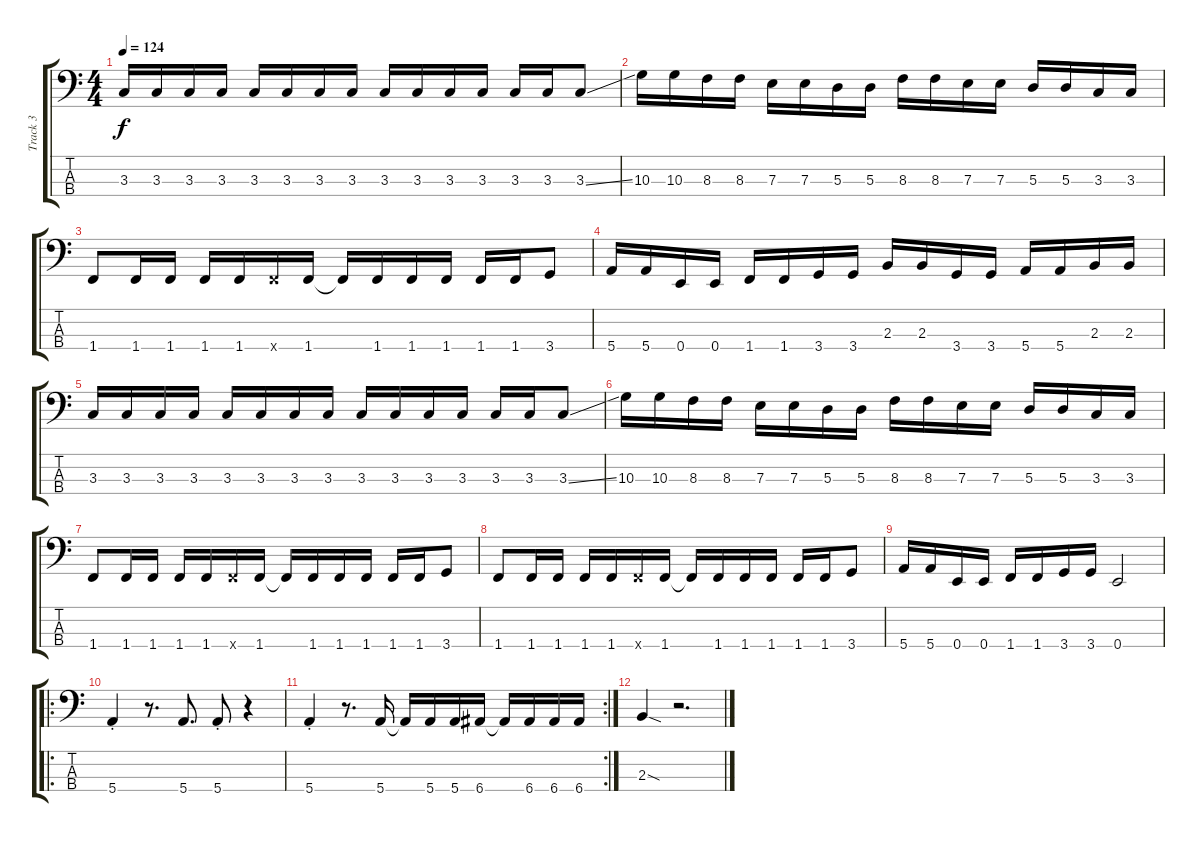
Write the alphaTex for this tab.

\track ("Track 3" "Track 3") {instrument electricbasspick}
\staff {score tabs}
\tuning (G2 D2 A1 E1) {hide}
\ts (4 4)
\tempo 124
\clef f4
\ks c
3.3.16{dy f} 3.3.16 3.3.16 3.3.16 3.3.16 3.3.16 3.3.16 3.3.16 3.3.16 3.3.16 3.3.16 3.3.16 3.3.16 3.3.16 3.3{ss}.8 |
10.3.16 10.3.16 8.3.16 8.3.16 7.3.16 7.3.16 5.3.16 5.3.16 8.3.16 8.3.16 7.3.16 7.3.16 5.3.16 5.3.16 3.3.16 3.3.16 |
1.4.8 1.4.16 1.4.16 1.4.16 1.4.16 1.4{x}.16 1.4.16 1.4{t}.16 1.4.16 1.4.16 1.4.16 1.4.16 1.4.16 3.4.8 |
5.4.16 5.4.16 0.4.16 0.4.16 1.4.16 1.4.16 3.4.16 3.4.16 2.3.16 2.3.16 3.4.16 3.4.16 5.4.16 5.4.16 2.3.16 2.3.16 |
3.3.16 3.3.16 3.3.16 3.3.16 3.3.16 3.3.16 3.3.16 3.3.16 3.3.16 3.3.16 3.3.16 3.3.16 3.3.16 3.3.16 3.3{ss}.8 |
10.3.16 10.3.16 8.3.16 8.3.16 7.3.16 7.3.16 5.3.16 5.3.16 8.3.16 8.3.16 7.3.16 7.3.16 5.3.16 5.3.16 3.3.16 3.3.16 |
1.4.8 1.4.16 1.4.16 1.4.16 1.4.16 1.4{x}.16 1.4.16 1.4{t}.16 1.4.16 1.4.16 1.4.16 1.4.16 1.4.16 3.4.8 |
1.4.8 1.4.16 1.4.16 1.4.16 1.4.16 1.4{x}.16 1.4.16 1.4{t}.16 1.4.16 1.4.16 1.4.16 1.4.16 1.4.16 3.4.8 |
5.4.16 5.4.16 0.4.16 0.4.16 1.4.16 1.4.16 3.4.16 3.4.16 0.4.2 |
\ro
5.4{st}.4 r.8{d} 5.4.8{d} 5.4{st}.8 r.4 |
\rc 2
5.4{st}.4 r.8{d} 5.4.16 5.4{t}.16 5.4.16 5.4.16 6.4.16 6.4{t}.16 6.4.16 6.4.16 6.4.16 |
2.3{sod}.4 r.2{d}
